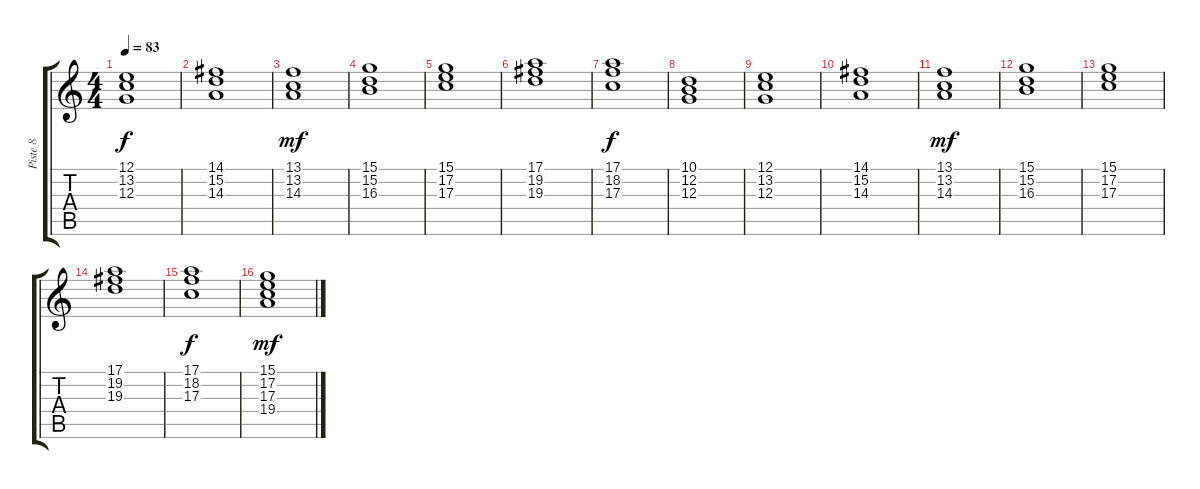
\track ("Piste 8" "Piste 8") {instrument stringensemble1}
\staff {score tabs}
\tuning (E4 B3 G3 D3 A2 E2) {hide}
\ts (4 4)
\tempo 83
\clef g2
\ks c
(12.1 13.2 12.3).1{dy f} |
(14.1 15.2 14.3).1 |
(13.1 13.2 14.3).1{dy mf} |
(15.1 15.2 16.3).1 |
(15.1 17.2 17.3).1 |
(17.1 19.2 19.3).1 |
(17.1 18.2 17.3).1{dy f} |
(10.1 12.2 12.3).1 |
(12.1 13.2 12.3).1 |
(14.1 15.2 14.3).1 |
(13.1 13.2 14.3).1{dy mf} |
(15.1 15.2 16.3).1 |
(15.1 17.2 17.3).1 |
(17.1 19.2 19.3).1 |
(17.1 18.2 17.3).1{dy f} |
(15.1 17.2 17.3 19.4).1{dy mf}
